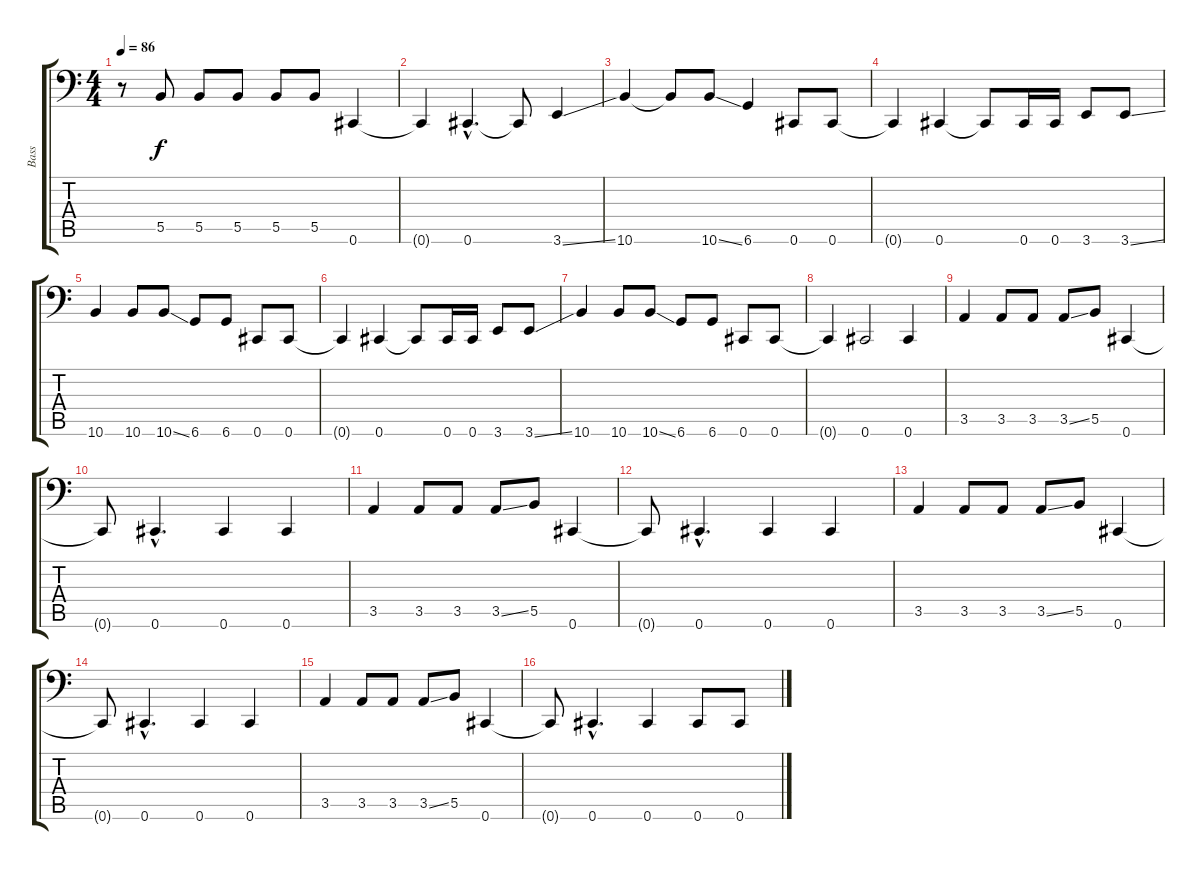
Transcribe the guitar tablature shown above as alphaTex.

\track ("Bass" "Bass") {instrument electricbasspick}
\staff {score tabs}
\tuning (Db3 Ab2 E2 B1 Gb1 Db1) {hide}
\ts (4 4)
\tempo 86
\clef f4
\ks c
r.8{dy f} 5.5.8 5.5.8 5.5.8 5.5.8 5.5.8 0.6.4 |
0.6{t}.4 0.6{hac}.4{d} 0.6{t}.8 3.6{ss}.4 |
10.6.4 10.6{t}.8 10.6{ss}.8 6.6.4 0.6.8 0.6.8 |
0.6{t}.4 0.6.4 0.6{t}.8 0.6.16 0.6.16 3.6.8 3.6{ss}.8 |
10.6.4 10.6.8 10.6{ss}.8 6.6.8 6.6.8 0.6.8 0.6.8 |
0.6{t}.4 0.6.4 0.6{t}.8 0.6.16 0.6.16 3.6.8 3.6{ss}.8 |
10.6.4 10.6.8 10.6{ss}.8 6.6.8 6.6.8 0.6.8 0.6.8 |
0.6{t}.4 0.6.2 0.6.4 |
3.5.4 3.5.8 3.5.8 3.5{ss}.8 5.5.8 0.6.4 |
0.6{t}.8 0.6{hac}.4{d} 0.6.4 0.6.4 |
3.5.4 3.5.8 3.5.8 3.5{ss}.8 5.5.8 0.6.4 |
0.6{t}.8 0.6{hac}.4{d} 0.6.4 0.6.4 |
3.5.4 3.5.8 3.5.8 3.5{ss}.8 5.5.8 0.6.4 |
0.6{t}.8 0.6{hac}.4{d} 0.6.4 0.6.4 |
3.5.4 3.5.8 3.5.8 3.5{ss}.8 5.5.8 0.6.4 |
0.6{t}.8 0.6{hac}.4{d} 0.6.4 0.6.8 0.6.8
